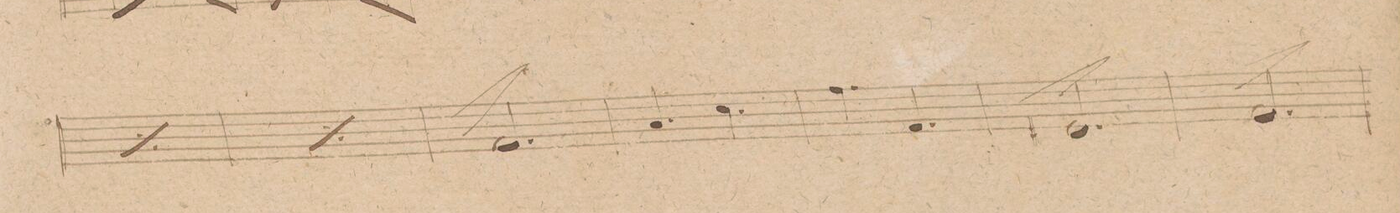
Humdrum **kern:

**kern	**dynam
*I"Baſso	*
*clefF4	*
*k[]	*
*M6/8	*
*rep	*
4AA/	.
8AA/	.
4AA/	.
8AA/	.
*Xrep	*
=133	=133
*rep	*
4AA/	.
8AA/	.
4AA/	.
8AA/	.
*Xrep	*
=134	=134
2.AA^>/	.
=135	=135
4.C/	.
4.E\	.
=136	=136
4.A\	.
4.AA/	.
=137	=137
2.GG#X^>/	.
=138	=138
2.AA^>/	.
=139	=139
*-	*-
